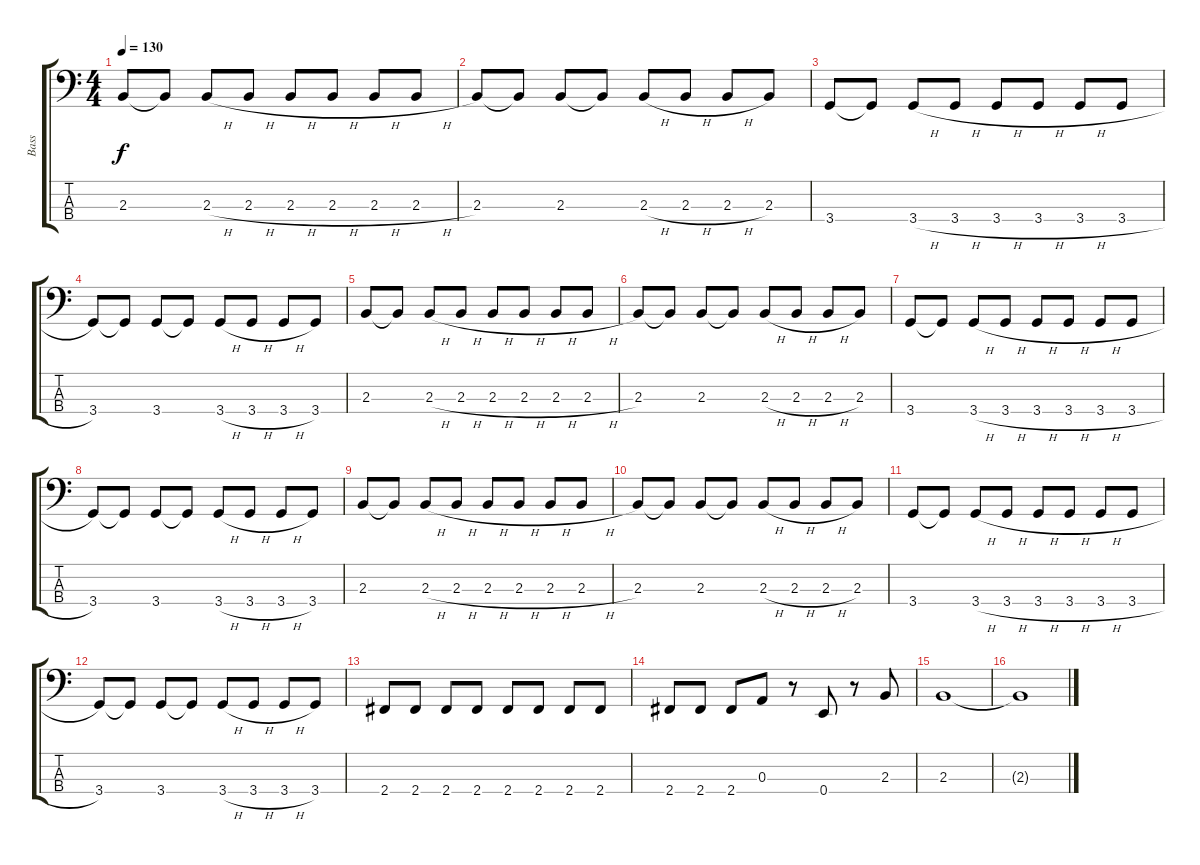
\track ("Bass" "Bass") {instrument electricbasspick}
\staff {score tabs}
\tuning (G2 D2 A1 E1) {hide}
\ts (4 4)
\tempo 130
\clef f4
\ks c
2.3.8{dy f} 2.3{t}.8 2.3{h}.8 2.3{h}.8 2.3{h}.8 2.3{h}.8 2.3{h}.8 2.3{h}.8 |
2.3.8 2.3{t}.8 2.3.8 2.3{t}.8 2.3{h}.8 2.3{h}.8 2.3{h}.8 2.3.8 |
3.4.8 3.4{t}.8 3.4{h}.8 3.4{h}.8 3.4{h}.8 3.4{h}.8 3.4{h}.8 3.4{h}.8 |
3.4.8 3.4{t}.8 3.4.8 3.4{t}.8 3.4{h}.8 3.4{h}.8 3.4{h}.8 3.4.8 |
2.3.8 2.3{t}.8 2.3{h}.8 2.3{h}.8 2.3{h}.8 2.3{h}.8 2.3{h}.8 2.3{h}.8 |
2.3.8 2.3{t}.8 2.3.8 2.3{t}.8 2.3{h}.8 2.3{h}.8 2.3{h}.8 2.3.8 |
3.4.8 3.4{t}.8 3.4{h}.8 3.4{h}.8 3.4{h}.8 3.4{h}.8 3.4{h}.8 3.4{h}.8 |
3.4.8 3.4{t}.8 3.4.8 3.4{t}.8 3.4{h}.8 3.4{h}.8 3.4{h}.8 3.4.8 |
2.3.8 2.3{t}.8 2.3{h}.8 2.3{h}.8 2.3{h}.8 2.3{h}.8 2.3{h}.8 2.3{h}.8 |
2.3.8 2.3{t}.8 2.3.8 2.3{t}.8 2.3{h}.8 2.3{h}.8 2.3{h}.8 2.3.8 |
3.4.8 3.4{t}.8 3.4{h}.8 3.4{h}.8 3.4{h}.8 3.4{h}.8 3.4{h}.8 3.4{h}.8 |
3.4.8 3.4{t}.8 3.4.8 3.4{t}.8 3.4{h}.8 3.4{h}.8 3.4{h}.8 3.4.8 |
2.4.8 2.4.8 2.4.8 2.4.8 2.4.8 2.4.8 2.4.8 2.4.8 |
2.4.8 2.4.8 2.4.8 0.3.8 r.8 0.4.8 r.8 2.3.8 |
2.3.1 |
2.3{t}.1
